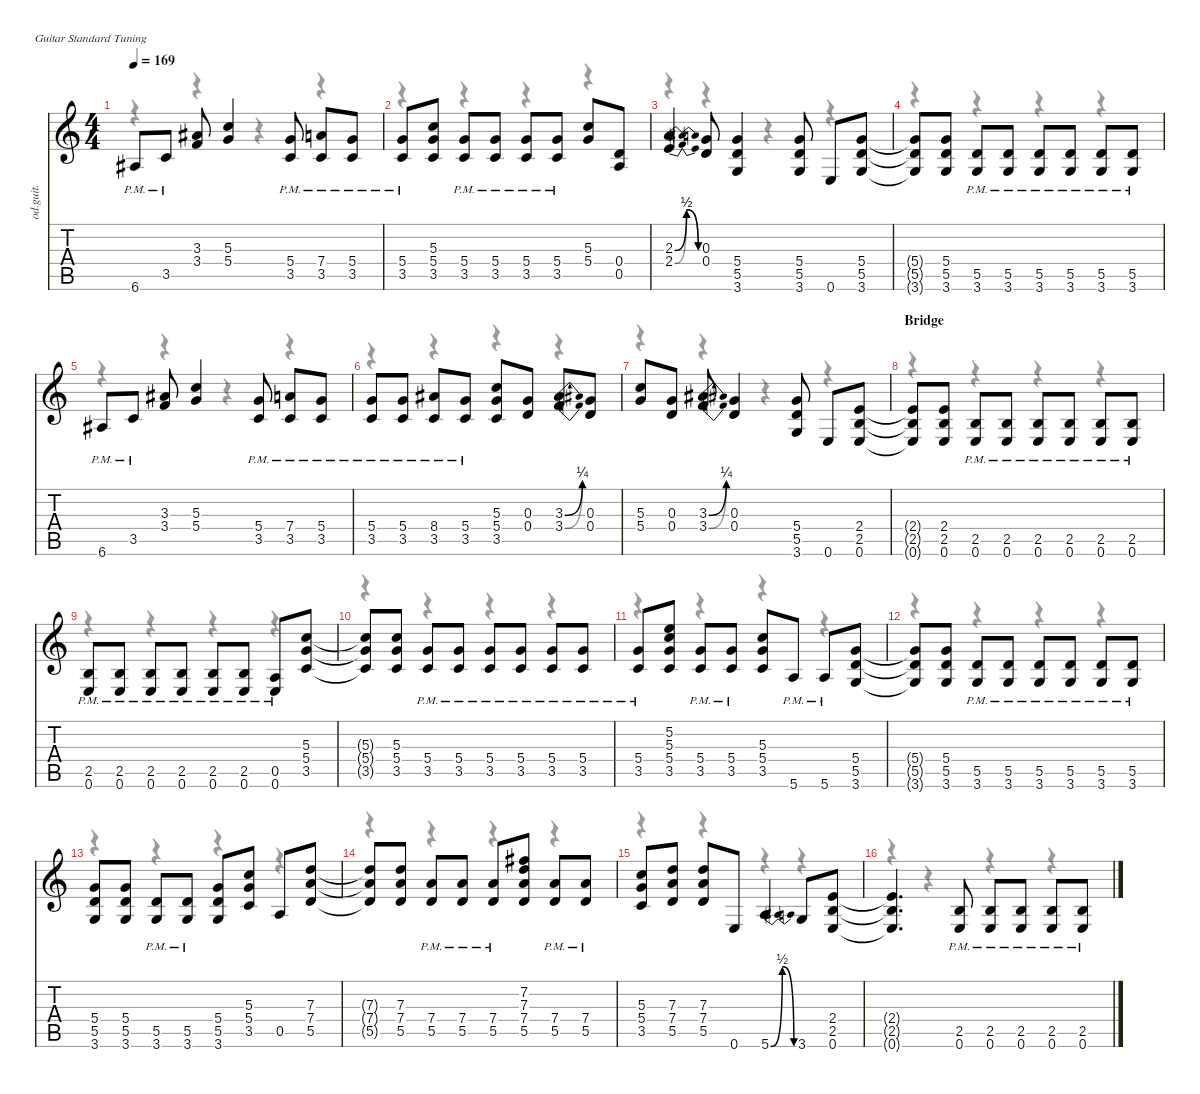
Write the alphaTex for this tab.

\defaultSystemsLayout 4
\hideDynamics
\bracketExtendMode nobrackets
\otherSystemsTrackNameOrientation horizontal
\track ("Rhythm" "od.guit.") {instrument overdrivenguitar}
\staff {score tabs}
\tuning (E4 B3 G3 D3 A2 E2)
\voice
\ts (4 4)
\tempo 169
\clef g2
\ks c
6.6{pm acc #}.8{dy f beam Up} 3.5{pm}.8{beam Up} (3.3{acc #} 3.4).8{beam Up} (5.3 5.4).4{beam Up} (5.4{pm} 3.5{pm}).8{beam Up} (7.4{pm} 3.5{pm}).8{beam Up} (5.4{pm} 3.5{pm}).8{beam Up} |
(5.4{pm} 3.5{pm}).8{beam Up} (5.3 5.4 3.5).8{beam Up} (5.4{pm} 3.5{pm}).8{beam Up} (5.4{pm} 3.5{pm}).8{beam Up} (5.4{pm} 3.5{pm}).8{beam Up} (5.4{pm} 3.5{pm}).8{beam Up} (5.3 5.4).8{beam Up} (0.4 0.5).8{beam Up} |
(2.3{be (bendrelease 0 0 15 2 30 2 45 0)} 2.4{be (bendrelease 0 0 15 2 30 2 45 0)}).4{beam Up} (0.3 0.4).8{beam Up} (5.4 5.5 3.6).4{beam Up} (5.4 5.5 3.6).8{beam Up} 0.6.8{beam Up} (5.4 5.5 3.6).8{beam Up} |
(5.4{t} 5.5{t} 3.6{t}).8{beam Up} (5.4 5.5 3.6).8{beam Up} (5.5{pm} 3.6{pm}).8{beam Up} (5.5{pm} 3.6{pm}).8{beam Up} (5.5{pm} 3.6{pm}).8{beam Up} (5.5{pm} 3.6{pm}).8{beam Up} (5.5{pm} 3.6{pm}).8{beam Up} (5.5{pm} 3.6{pm}).8{beam Up} |
6.6{pm acc #}.8{beam Up} 3.5{pm}.8{beam Up} (3.3{acc #} 3.4).8{beam Up} (5.3 5.4).4{beam Up} (5.4{pm} 3.5{pm}).8{beam Up} (7.4{pm} 3.5{pm}).8{beam Up} (5.4{pm} 3.5{pm}).8{beam Up} |
(5.4{pm} 3.5{pm}).8{beam Up} (5.4{pm} 3.5{pm}).8{beam Up} (8.4{pm acc #} 3.5{pm}).8{beam Up} (5.4{pm} 3.5{pm}).8{beam Up} (5.3 5.4 3.5).8{beam Up} (0.3 0.4).8{beam Up} (3.3{be (bend 0 0 30 1) acc #} 3.4{be (bend 0 0 30 1)}).8{beam Up} (0.3 0.4).8{beam Up} |
(5.3 5.4).8{beam Up} (0.3 0.4).8{beam Up} (3.3{be (bend 0 0 30 1) acc #} 3.4{be (bend 0 0 30 1)}).8{beam Up} (0.3 0.4).4{beam Up} (5.4 5.5 3.6).8{beam Up} 0.6.8{beam Up} (2.4 2.5 0.6).8{beam Up} |
\section ("" "Bridge")
(2.4{t} 2.5{t} 0.6{t}).8{beam Up} (2.4 2.5 0.6).8{beam Up} (2.5{pm} 0.6{pm}).8{beam Up} (2.5{pm} 0.6{pm}).8{beam Up} (2.5{pm} 0.6{pm}).8{beam Up} (2.5{pm} 0.6{pm}).8{beam Up} (2.5{pm} 0.6{pm}).8{beam Up} (2.5{pm} 0.6{pm}).8{beam Up} |
(2.5{pm} 0.6{pm}).8{beam Up} (2.5{pm} 0.6{pm}).8{beam Up} (2.5{pm} 0.6{pm}).8{beam Up} (2.5{pm} 0.6{pm}).8{beam Up} (2.5{pm} 0.6{pm}).8{beam Up} (2.5{pm} 0.6{pm}).8{beam Up} (0.5{pm} 0.6{pm}).8{beam Up} (5.3 5.4 3.5).8{beam Up} |
(5.3{t} 5.4{t} 3.5{t}).8{beam Up} (5.3 5.4 3.5).8{beam Up} (5.4{pm} 3.5{pm}).8{beam Up} (5.4{pm} 3.5{pm}).8{beam Up} (5.4{pm} 3.5{pm}).8{beam Up} (5.4{pm} 3.5{pm}).8{beam Up} (5.4{pm} 3.5{pm}).8{beam Up} (5.4{pm} 3.5{pm}).8{beam Up} |
(5.4{pm} 3.5{pm}).8{beam Up} (5.2 5.3 5.4 3.5).8{beam Up} (5.4{pm} 3.5{pm}).8{beam Up} (5.4{pm} 3.5{pm}).8{beam Up} (5.3 5.4 3.5).8{beam Up} 5.6{pm}.8{beam Up} 5.6{pm}.8{beam Up} (5.4 5.5 3.6).8{beam Up} |
(5.4{t} 5.5{t} 3.6{t}).8{beam Up} (5.4 5.5 3.6).8{beam Up} (5.5{pm} 3.6{pm}).8{beam Up} (5.5{pm} 3.6{pm}).8{beam Up} (5.5{pm} 3.6{pm}).8{beam Up} (5.5{pm} 3.6{pm}).8{beam Up} (5.5{pm} 3.6{pm}).8{beam Up} (5.5{pm} 3.6{pm}).8{beam Up} |
(5.4 5.5 3.6).8{beam Up} (5.4 5.5 3.6).8{beam Up} (5.5{pm} 3.6{pm}).8{beam Up} (5.5{pm} 3.6{pm}).8{beam Up} (5.4 5.5 3.6).8{beam Up} (5.3 5.4 3.5).8{beam Up} 0.5.8{beam Up} (7.3 7.4 5.5).8{beam Up} |
(7.3{t} 7.4{t} 5.5{t}).8{beam Up} (7.3 7.4 5.5).8{beam Up} (7.4{pm} 5.5{pm}).8{beam Up} (7.4{pm} 5.5{pm}).8{beam Up} (7.4{pm} 5.5{pm}).8{beam Up} (7.2{acc #} 7.3 7.4 5.5).8{beam Up} (7.4{pm} 5.5{pm}).8{beam Up} (7.4{pm} 5.5{pm}).8{beam Up} |
(5.3 5.4 3.5).8{beam Up} (7.3 7.4 5.5).8{beam Up} (7.3 7.4 5.5).8{beam Up} 0.6.8{beam Up} 5.6{be (bendrelease 0 0 15 2 30 2 45 0)}.4{beam Up} 3.6.8{beam Up} (2.4 2.5 0.6).8{beam Up} |
(2.4{t} 2.5{t} 0.6{t}).4{d beam Up} (2.5{pm} 0.6{pm}).8{beam Up} (2.5{pm} 0.6{pm}).8{beam Up} (2.5{pm} 0.6{pm}).8{beam Up} (2.5{pm} 0.6{pm}).8{beam Up} (2.5{pm} 0.6{pm}).8{beam Up}
\voice
\clef g2
\ottava regular
\simile none
\ks c
r.4{dy mf beam Down} r.4{beam Down} r.4{beam Down} r.4{beam Down} |
r.4{beam Down} r.4{beam Down} r.4{beam Down} r.4{beam Down} |
r.4{beam Down} r.4{beam Down} r.4{beam Down} r.4{beam Down} |
r.4{beam Down} r.4{beam Down} r.4{beam Down} r.4{beam Down} |
r.4{beam Down} r.4{beam Down} r.4{beam Down} r.4{beam Down} |
r.4{beam Down} r.4{beam Down} r.4{beam Down} r.4{beam Down} |
r.4{beam Down} r.4{beam Down} r.4{beam Down} r.4{beam Down} |
r.4{beam Down} r.4{beam Down} r.4{beam Down} r.4{beam Down} |
r.4{beam Down} r.4{beam Down} r.4{beam Down} r.4{beam Down} |
r.4{beam Down} r.4{beam Down} r.4{beam Down} r.4{beam Down} |
r.4{beam Down} r.4{beam Down} r.4{beam Down} r.4{beam Down} |
r.4{beam Down} r.4{beam Down} r.4{beam Down} r.4{beam Down} |
r.4{beam Down} r.4{beam Down} r.4{beam Down} r.4{beam Down} |
r.4{beam Down} r.4{beam Down} r.4{beam Down} r.4{beam Down} |
r.4{beam Down} r.4{beam Down} r.4{beam Down} r.4{beam Down} |
r.4{beam Down} r.4{beam Down} r.4{beam Down} r.4{beam Down}
